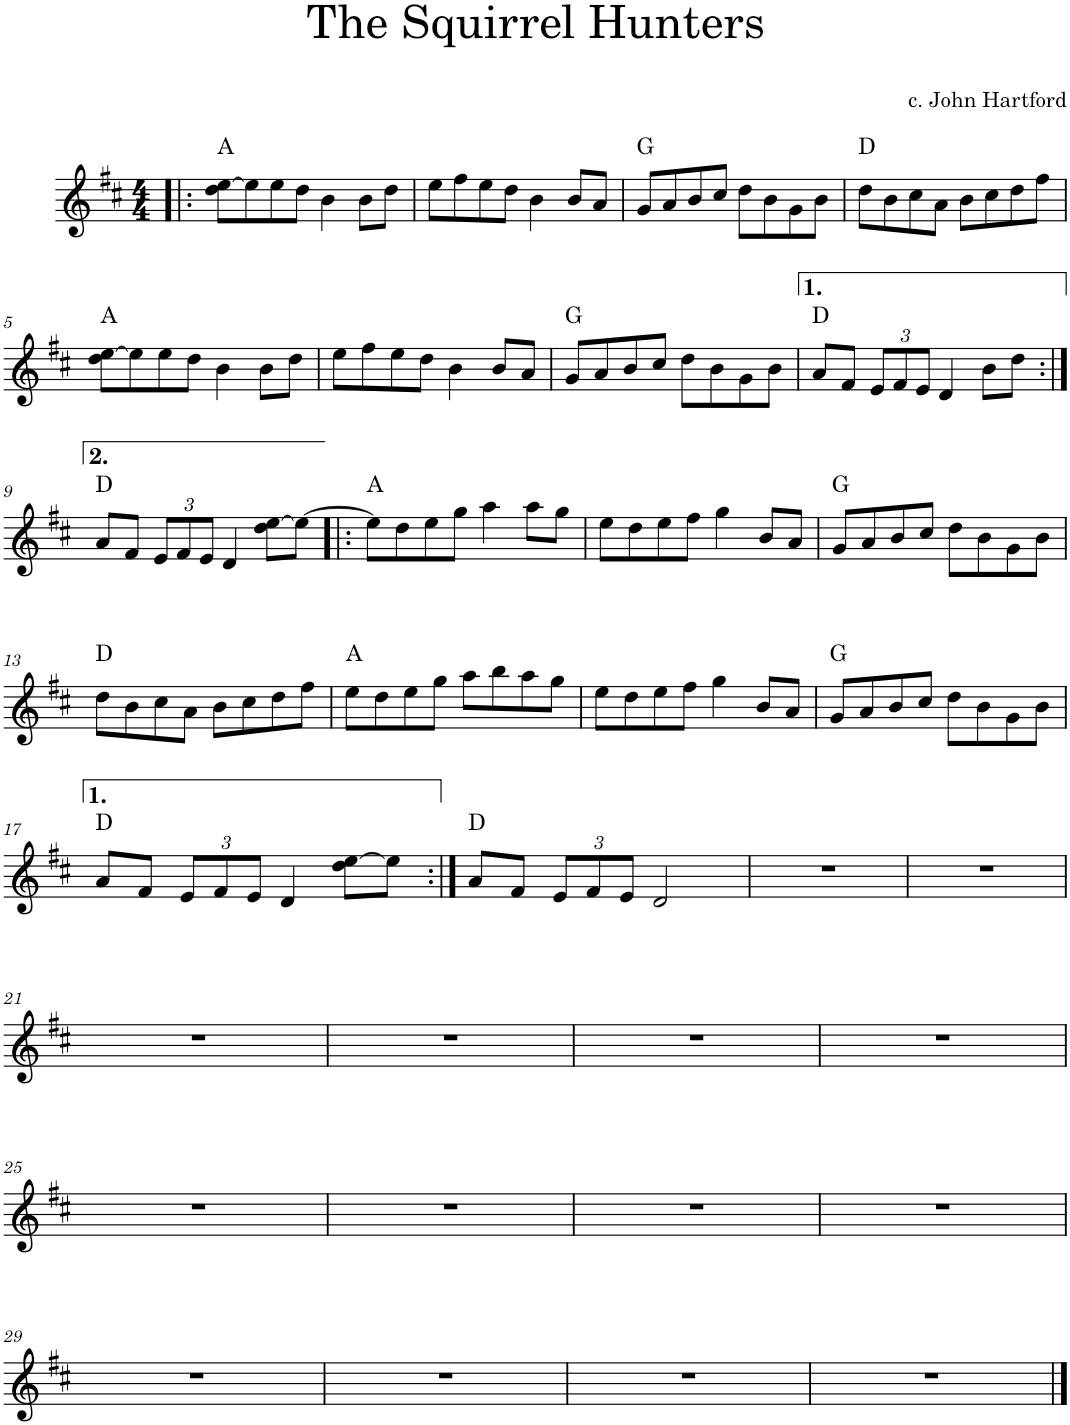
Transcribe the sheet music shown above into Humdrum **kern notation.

**kern	**harte
*part1	*part1
*staff1	*
*I"Piano	*
*I'Pno.	*
*clefG2	*
*k[f#c#]	*
*M4/4	*
=1!|:	=1!|:
8dd\ [8ee\L	A:maj
8ee\]	.
8ee\	.
8dd\J	.
4b\	.
8b\L	.
8dd\J	.
=2	=2
8ee\L	.
8ff#\	.
8ee\	.
8dd\J	.
4b\	.
8b/L	.
8a/J	.
=3	=3
8g/L	G:maj
8a/	.
8b/	.
8cc#/J	.
8dd\L	.
8b\	.
8g\	.
8b\J	.
=4	=4
8dd\L	D:maj
8b\	.
8cc#\	.
8a\J	.
8b\L	.
8cc#\	.
8dd\	.
8ff#\J	.
!!LO:LB:g=z
=5	=5
8dd\ [8ee\L	A:maj
8ee\]	.
8ee\	.
8dd\J	.
4b\	.
8b\L	.
8dd\J	.
=6	=6
8ee\L	.
8ff#\	.
8ee\	.
8dd\J	.
4b\	.
8b/L	.
8a/J	.
=7	=7
8g/L	G:maj
8a/	.
8b/	.
8cc#/J	.
8dd\L	.
8b\	.
8g\	.
8b\J	.
=8	=8
8a/L	D:maj
8f#/J	.
*Xbrackettup	*
12e/L	.
12f#/	.
12e/J	.
4d/	.
8b\L	.
8dd\J	.
!!LO:LB:g=z
=9:|!	=9:|!
8a/L	D:maj
8f#/J	.
12e/L	.
12f#/	.
12e/J	.
4d/	.
8dd\ [8ee\L	.
8ee\J_	.
=10!|:	=10!|:
8ee\L]	A:maj
8dd\	.
8ee\	.
8gg\J	.
4aa\	.
8aa\L	.
8gg\J	.
=11	=11
8ee\L	.
8dd\	.
8ee\	.
8ff#\J	.
4gg\	.
8b/L	.
8a/J	.
=12	=12
8g/L	G:maj
8a/	.
8b/	.
8cc#/J	.
8dd\L	.
8b\	.
8g\	.
8b\J	.
!!LO:LB:g=z
=13	=13
8dd\L	D:maj
8b\	.
8cc#\	.
8a\J	.
8b\L	.
8cc#\	.
8dd\	.
8ff#\J	.
=14	=14
8ee\L	A:maj
8dd\	.
8ee\	.
8gg\J	.
8aa\L	.
8bb\	.
8aa\	.
8gg\J	.
=15	=15
8ee\L	.
8dd\	.
8ee\	.
8ff#\J	.
4gg\	.
8b/L	.
8a/J	.
=16	=16
8g/L	G:maj
8a/	.
8b/	.
8cc#/J	.
8dd\L	.
8b\	.
8g\	.
8b\J	.
!!LO:LB:g=z
=17	=17
8a/L	D:maj
8f#/J	.
12e/L	.
12f#/	.
12e/J	.
4d/	.
8dd\ [8ee\L	.
8ee\J]	.
=18:|!	=18:|!
8a/L	D:maj
8f#/J	.
12e/L	.
12f#/	.
12e/J	.
2d/	.
=19	=19
1r	.
=20	=20
1r	.
!!LO:LB:g=z
=21	=21
1r	.
=22	=22
1r	.
=23	=23
1r	.
=24	=24
1r	.
!!LO:LB:g=z
=25	=25
1r	.
=26	=26
1r	.
=27	=27
1r	.
=28	=28
1r	.
!!LO:LB:g=z
=29	=29
1r	.
=30	=30
1r	.
=31	=31
1r	.
=32	=32
1r	.
==	==
*-	*-
